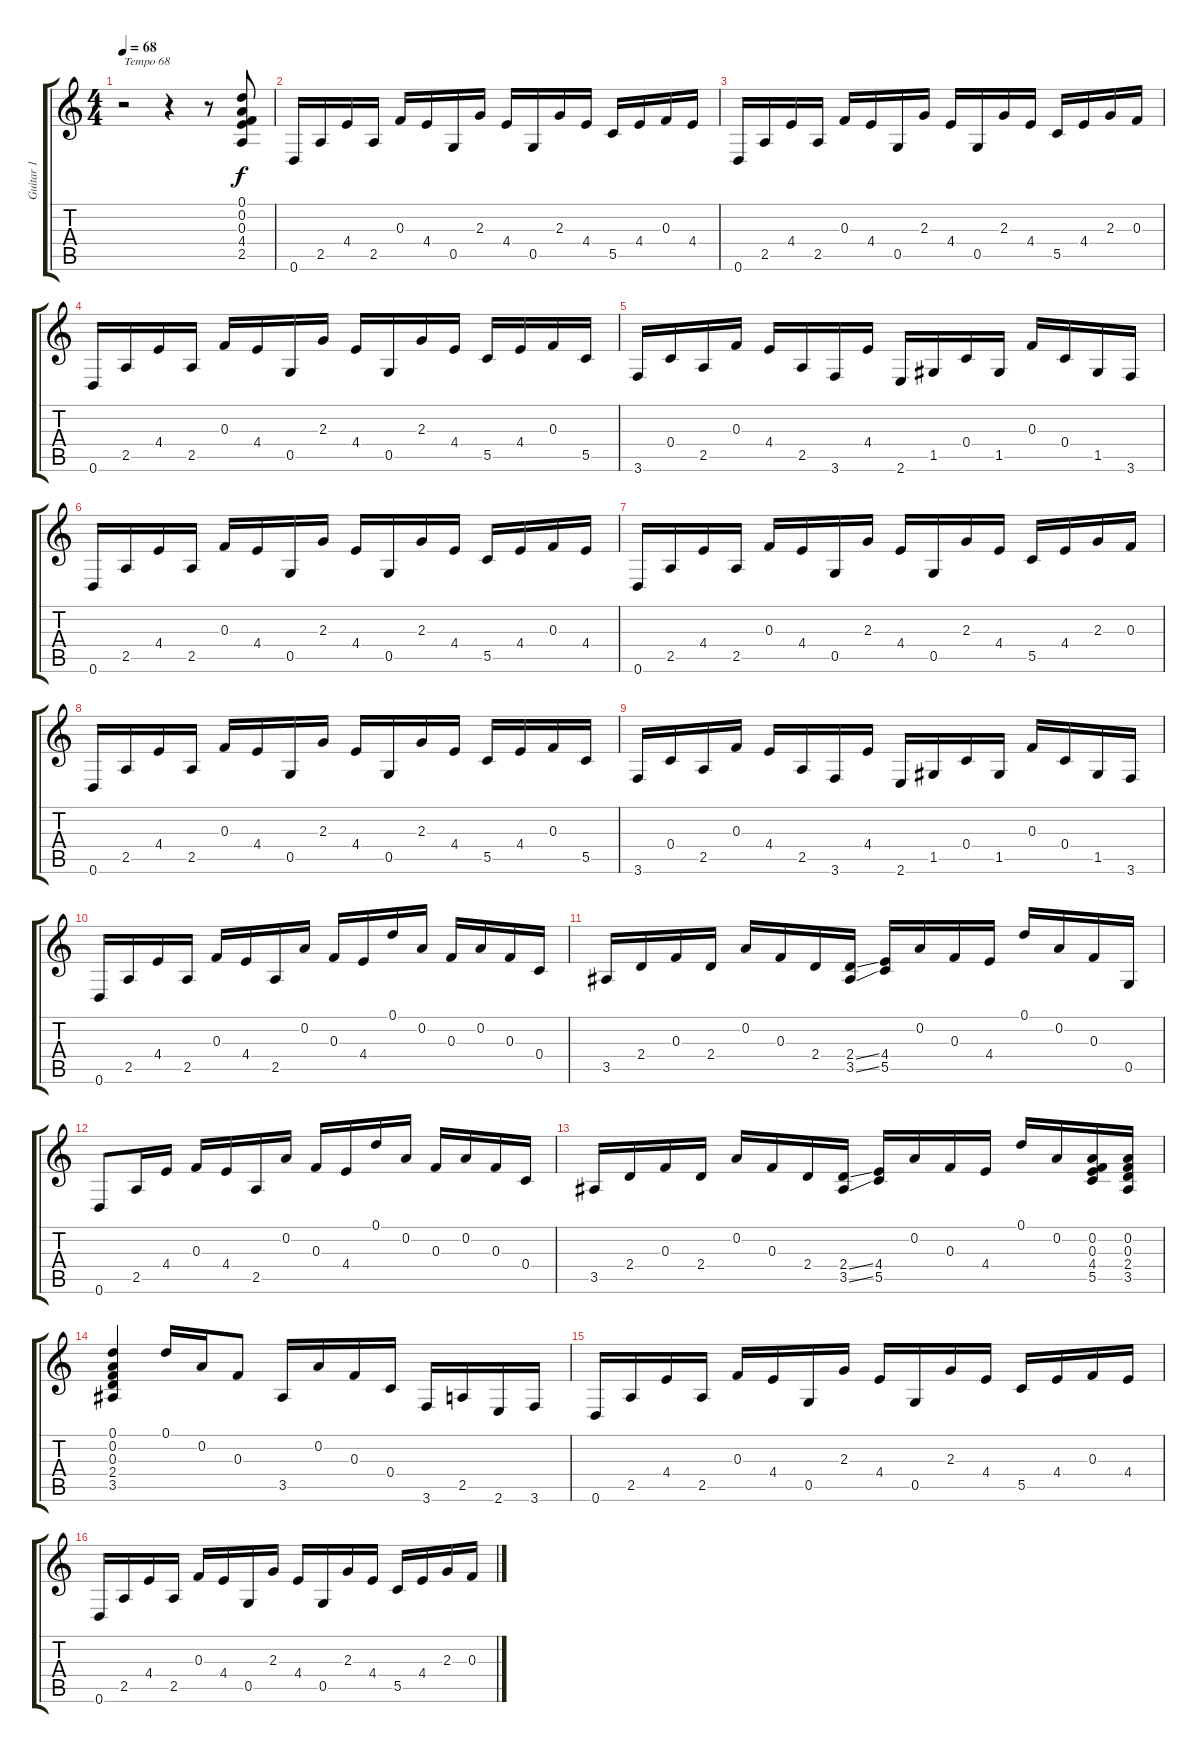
\track ("Guitar 1" "Guitar 1") {instrument acousticguitarsteel}
\staff {score tabs}
\tuning (D4 A3 F3 C3 G2 D2) {hide}
\ts (4 4)
\tempo 68
\clef g2
\ks c
r.2{txt "Tempo 68" dy f instrument acousticguitarsteel} r.4 r.8 (0.1 0.2 0.3 4.4 2.5).8 |
0.6.16 2.5.16 4.4.16 2.5.16 0.3.16 4.4.16 0.5.16 2.3.16 4.4.16 0.5.16 2.3.16 4.4.16 5.5.16 4.4.16 0.3.16 4.4.16 |
0.6.16 2.5.16 4.4.16 2.5.16 0.3.16 4.4.16 0.5.16 2.3.16 4.4.16 0.5.16 2.3.16 4.4.16 5.5.16 4.4.16 2.3.16 0.3.16 |
0.6.16 2.5.16 4.4.16 2.5.16 0.3.16 4.4.16 0.5.16 2.3.16 4.4.16 0.5.16 2.3.16 4.4.16 5.5.16 4.4.16 0.3.16 5.5.16 |
3.6.16 0.4.16 2.5.16 0.3.16 4.4.16 2.5.16 3.6.16 4.4.16 2.6.16 1.5.16 0.4.16 1.5.16 0.3.16 0.4.16 1.5.16 3.6.16 |
0.6.16 2.5.16 4.4.16 2.5.16 0.3.16 4.4.16 0.5.16 2.3.16 4.4.16 0.5.16 2.3.16 4.4.16 5.5.16 4.4.16 0.3.16 4.4.16 |
0.6.16 2.5.16 4.4.16 2.5.16 0.3.16 4.4.16 0.5.16 2.3.16 4.4.16 0.5.16 2.3.16 4.4.16 5.5.16 4.4.16 2.3.16 0.3.16 |
0.6.16 2.5.16 4.4.16 2.5.16 0.3.16 4.4.16 0.5.16 2.3.16 4.4.16 0.5.16 2.3.16 4.4.16 5.5.16 4.4.16 0.3.16 5.5.16 |
3.6.16 0.4.16 2.5.16 0.3.16 4.4.16 2.5.16 3.6.16 4.4.16 2.6.16 1.5.16 0.4.16 1.5.16 0.3.16 0.4.16 1.5.16 3.6.16 |
0.6.16 2.5.16 4.4.16 2.5.16 0.3.16 4.4.16 2.5.16 0.2.16 0.3.16 4.4.16 0.1.16 0.2.16 0.3.16 0.2.16 0.3.16 0.4.16 |
3.5.16 2.4.16 0.3.16 2.4.16 0.2.16 0.3.16 2.4.16 (2.4{ss} 3.5{ss}).16 (4.4 5.5).16 0.2.16 0.3.16 4.4.16 0.1.16 0.2.16 0.3.16 0.5.16 |
0.6.8 2.5.16 4.4.16 0.3.16 4.4.16 2.5.16 0.2.16 0.3.16 4.4.16 0.1.16 0.2.16 0.3.16 0.2.16 0.3.16 0.4.16 |
3.5.16 2.4.16 0.3.16 2.4.16 0.2.16 0.3.16 2.4.16 (2.4{ss} 3.5{ss}).16 (4.4 5.5).16 0.2.16 0.3.16 4.4.16 0.1.16 0.2.16 (0.2 0.3 4.4 5.5).16 (0.2 0.3 2.4 3.5).16 |
(0.1 0.2 0.3 2.4 3.5).4 0.1.16 0.2.16 0.3.8 3.5.16 0.2.16 0.3.16 0.4.16 3.6.16 2.5.16 2.6.16 3.6.16 |
0.6.16 2.5.16 4.4.16 2.5.16 0.3.16 4.4.16 0.5.16 2.3.16 4.4.16 0.5.16 2.3.16 4.4.16 5.5.16 4.4.16 0.3.16 4.4.16 |
0.6.16 2.5.16 4.4.16 2.5.16 0.3.16 4.4.16 0.5.16 2.3.16 4.4.16 0.5.16 2.3.16 4.4.16 5.5.16 4.4.16 2.3.16 0.3.16
